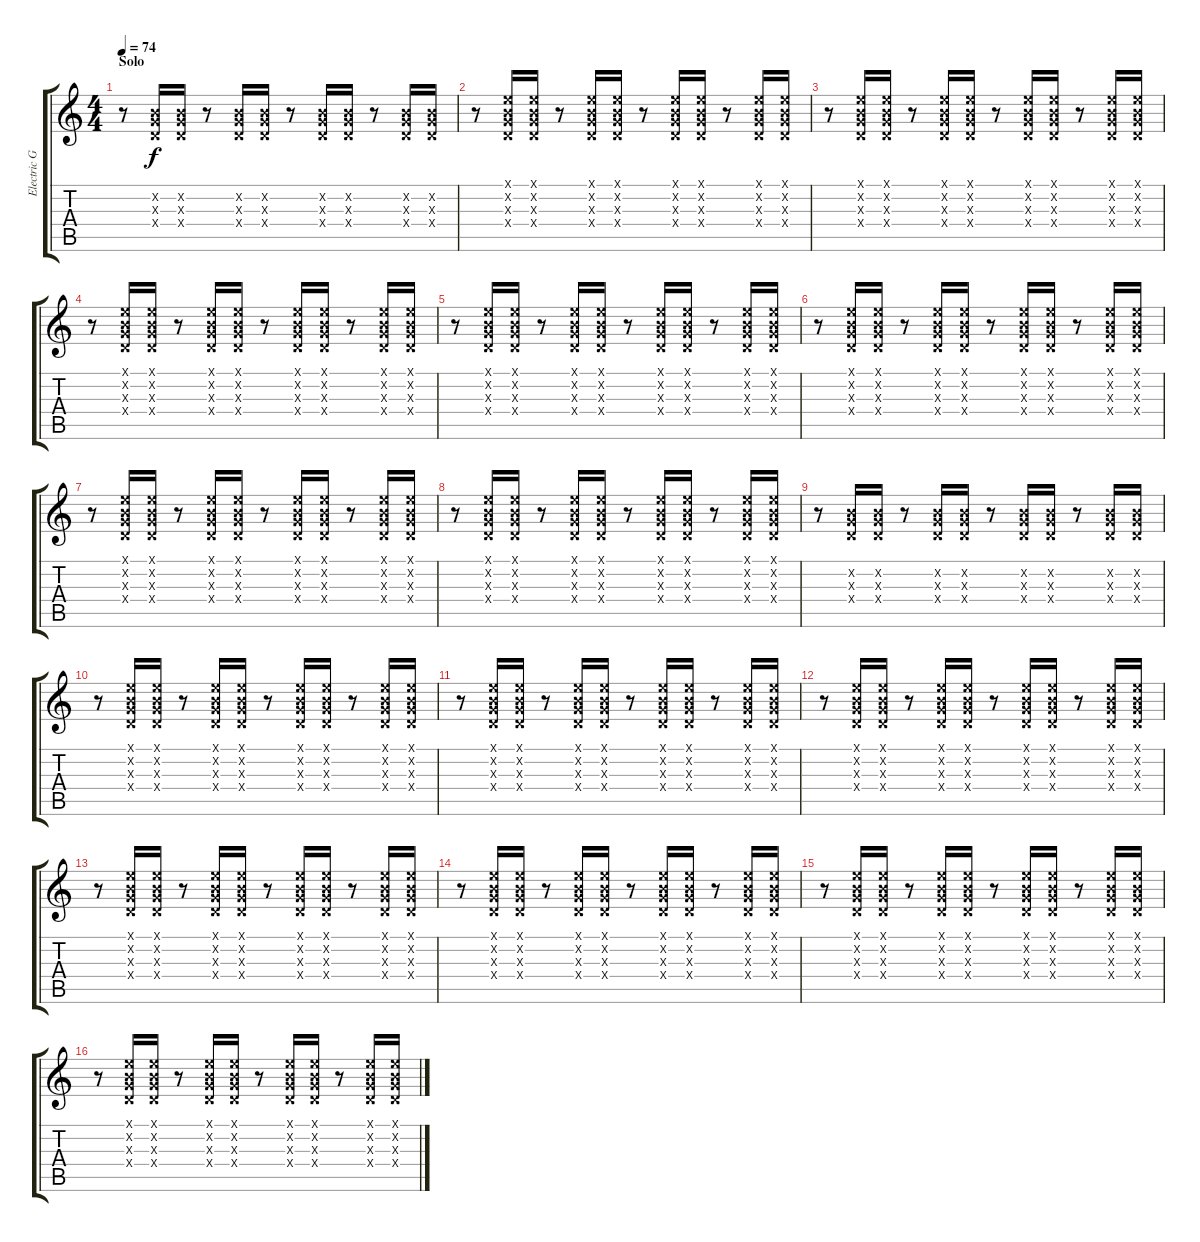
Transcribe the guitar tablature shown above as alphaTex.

\track ("Electric Guitar (Walsh-3)" "Electric G") {instrument overdrivenguitar}
\staff {score tabs}
\tuning (E4 B3 G3 D3 A2 E2) {hide}
\ts (4 4)
\section ("" "Solo")
\tempo 74
\clef g2
\ks c
r.8{dy f} (0.2{x} 0.3{x} 0.4{x}).16 (0.2{x} 0.3{x} 0.4{x}).16 r.8 (0.2{x} 0.3{x} 0.4{x}).16 (0.2{x} 0.3{x} 0.4{x}).16 r.8 (0.2{x} 0.3{x} 0.4{x}).16 (0.2{x} 0.3{x} 0.4{x}).16 r.8 (0.2{x} 0.3{x} 0.4{x}).16 (0.2{x} 0.3{x} 0.4{x}).16 |
r.8 (0.1{x} 0.2{x} 0.3{x} 0.4{x}).16 (0.1{x} 0.2{x} 0.3{x} 0.4{x}).16 r.8 (0.1{x} 0.2{x} 0.3{x} 0.4{x}).16 (0.1{x} 0.2{x} 0.3{x} 0.4{x}).16 r.8 (0.1{x} 0.2{x} 0.3{x} 0.4{x}).16 (0.1{x} 0.2{x} 0.3{x} 0.4{x}).16 r.8 (0.1{x} 0.2{x} 0.3{x} 0.4{x}).16 (0.1{x} 0.2{x} 0.3{x} 0.4{x}).16 |
r.8 (0.1{x} 0.2{x} 0.3{x} 0.4{x}).16 (0.1{x} 0.2{x} 0.3{x} 0.4{x}).16 r.8 (0.1{x} 0.2{x} 0.3{x} 0.4{x}).16 (0.1{x} 0.2{x} 0.3{x} 0.4{x}).16 r.8 (0.1{x} 0.2{x} 0.3{x} 0.4{x}).16 (0.1{x} 0.2{x} 0.3{x} 0.4{x}).16 r.8 (0.1{x} 0.2{x} 0.3{x} 0.4{x}).16 (0.1{x} 0.2{x} 0.3{x} 0.4{x}).16 |
r.8 (0.1{x} 0.2{x} 0.3{x} 0.4{x}).16 (0.1{x} 0.2{x} 0.3{x} 0.4{x}).16 r.8 (0.1{x} 0.2{x} 0.3{x} 0.4{x}).16 (0.1{x} 0.2{x} 0.3{x} 0.4{x}).16 r.8 (0.1{x} 0.2{x} 0.3{x} 0.4{x}).16 (0.1{x} 0.2{x} 0.3{x} 0.4{x}).16 r.8 (0.1{x} 0.2{x} 0.3{x} 0.4{x}).16 (0.1{x} 0.2{x} 0.3{x} 0.4{x}).16 |
r.8 (0.1{x} 0.2{x} 0.3{x} 0.4{x}).16 (0.1{x} 0.2{x} 0.3{x} 0.4{x}).16 r.8 (0.1{x} 0.2{x} 0.3{x} 0.4{x}).16 (0.1{x} 0.2{x} 0.3{x} 0.4{x}).16 r.8 (0.1{x} 0.2{x} 0.3{x} 0.4{x}).16 (0.1{x} 0.2{x} 0.3{x} 0.4{x}).16 r.8 (0.1{x} 0.2{x} 0.3{x} 0.4{x}).16 (0.1{x} 0.2{x} 0.3{x} 0.4{x}).16 |
r.8 (0.1{x} 0.2{x} 0.3{x} 0.4{x}).16 (0.1{x} 0.2{x} 0.3{x} 0.4{x}).16 r.8 (0.1{x} 0.2{x} 0.3{x} 0.4{x}).16 (0.1{x} 0.2{x} 0.3{x} 0.4{x}).16 r.8 (0.1{x} 0.2{x} 0.3{x} 0.4{x}).16 (0.1{x} 0.2{x} 0.3{x} 0.4{x}).16 r.8 (0.1{x} 0.2{x} 0.3{x} 0.4{x}).16 (0.1{x} 0.2{x} 0.3{x} 0.4{x}).16 |
r.8 (0.1{x} 0.2{x} 0.3{x} 0.4{x}).16 (0.1{x} 0.2{x} 0.3{x} 0.4{x}).16 r.8 (0.1{x} 0.2{x} 0.3{x} 0.4{x}).16 (0.1{x} 0.2{x} 0.3{x} 0.4{x}).16 r.8 (0.1{x} 0.2{x} 0.3{x} 0.4{x}).16 (0.1{x} 0.2{x} 0.3{x} 0.4{x}).16 r.8 (0.1{x} 0.2{x} 0.3{x} 0.4{x}).16 (0.1{x} 0.2{x} 0.3{x} 0.4{x}).16 |
r.8 (0.1{x} 0.2{x} 0.3{x} 0.4{x}).16 (0.1{x} 0.2{x} 0.3{x} 0.4{x}).16 r.8 (0.1{x} 0.2{x} 0.3{x} 0.4{x}).16 (0.1{x} 0.2{x} 0.3{x} 0.4{x}).16 r.8 (0.1{x} 0.2{x} 0.3{x} 0.4{x}).16 (0.1{x} 0.2{x} 0.3{x} 0.4{x}).16 r.8 (0.1{x} 0.2{x} 0.3{x} 0.4{x}).16 (0.1{x} 0.2{x} 0.3{x} 0.4{x}).16 |
r.8 (0.2{x} 0.3{x} 0.4{x}).16 (0.2{x} 0.3{x} 0.4{x}).16 r.8 (0.2{x} 0.3{x} 0.4{x}).16 (0.2{x} 0.3{x} 0.4{x}).16 r.8 (0.2{x} 0.3{x} 0.4{x}).16 (0.2{x} 0.3{x} 0.4{x}).16 r.8 (0.2{x} 0.3{x} 0.4{x}).16 (0.2{x} 0.3{x} 0.4{x}).16 |
r.8 (0.1{x} 0.2{x} 0.3{x} 0.4{x}).16 (0.1{x} 0.2{x} 0.3{x} 0.4{x}).16 r.8 (0.1{x} 0.2{x} 0.3{x} 0.4{x}).16 (0.1{x} 0.2{x} 0.3{x} 0.4{x}).16 r.8 (0.1{x} 0.2{x} 0.3{x} 0.4{x}).16 (0.1{x} 0.2{x} 0.3{x} 0.4{x}).16 r.8 (0.1{x} 0.2{x} 0.3{x} 0.4{x}).16 (0.1{x} 0.2{x} 0.3{x} 0.4{x}).16 |
r.8 (0.1{x} 0.2{x} 0.3{x} 0.4{x}).16 (0.1{x} 0.2{x} 0.3{x} 0.4{x}).16 r.8 (0.1{x} 0.2{x} 0.3{x} 0.4{x}).16 (0.1{x} 0.2{x} 0.3{x} 0.4{x}).16 r.8 (0.1{x} 0.2{x} 0.3{x} 0.4{x}).16 (0.1{x} 0.2{x} 0.3{x} 0.4{x}).16 r.8 (0.1{x} 0.2{x} 0.3{x} 0.4{x}).16 (0.1{x} 0.2{x} 0.3{x} 0.4{x}).16 |
r.8 (0.1{x} 0.2{x} 0.3{x} 0.4{x}).16 (0.1{x} 0.2{x} 0.3{x} 0.4{x}).16 r.8 (0.1{x} 0.2{x} 0.3{x} 0.4{x}).16 (0.1{x} 0.2{x} 0.3{x} 0.4{x}).16 r.8 (0.1{x} 0.2{x} 0.3{x} 0.4{x}).16 (0.1{x} 0.2{x} 0.3{x} 0.4{x}).16 r.8 (0.1{x} 0.2{x} 0.3{x} 0.4{x}).16 (0.1{x} 0.2{x} 0.3{x} 0.4{x}).16 |
r.8 (0.1{x} 0.2{x} 0.3{x} 0.4{x}).16 (0.1{x} 0.2{x} 0.3{x} 0.4{x}).16 r.8 (0.1{x} 0.2{x} 0.3{x} 0.4{x}).16 (0.1{x} 0.2{x} 0.3{x} 0.4{x}).16 r.8 (0.1{x} 0.2{x} 0.3{x} 0.4{x}).16 (0.1{x} 0.2{x} 0.3{x} 0.4{x}).16 r.8 (0.1{x} 0.2{x} 0.3{x} 0.4{x}).16 (0.1{x} 0.2{x} 0.3{x} 0.4{x}).16 |
r.8 (0.1{x} 0.2{x} 0.3{x} 0.4{x}).16 (0.1{x} 0.2{x} 0.3{x} 0.4{x}).16 r.8 (0.1{x} 0.2{x} 0.3{x} 0.4{x}).16 (0.1{x} 0.2{x} 0.3{x} 0.4{x}).16 r.8 (0.1{x} 0.2{x} 0.3{x} 0.4{x}).16 (0.1{x} 0.2{x} 0.3{x} 0.4{x}).16 r.8 (0.1{x} 0.2{x} 0.3{x} 0.4{x}).16 (0.1{x} 0.2{x} 0.3{x} 0.4{x}).16 |
r.8 (0.1{x} 0.2{x} 0.3{x} 0.4{x}).16 (0.1{x} 0.2{x} 0.3{x} 0.4{x}).16 r.8 (0.1{x} 0.2{x} 0.3{x} 0.4{x}).16 (0.1{x} 0.2{x} 0.3{x} 0.4{x}).16 r.8 (0.1{x} 0.2{x} 0.3{x} 0.4{x}).16 (0.1{x} 0.2{x} 0.3{x} 0.4{x}).16 r.8 (0.1{x} 0.2{x} 0.3{x} 0.4{x}).16 (0.1{x} 0.2{x} 0.3{x} 0.4{x}).16 |
r.8 (0.1{x} 0.2{x} 0.3{x} 0.4{x}).16 (0.1{x} 0.2{x} 0.3{x} 0.4{x}).16 r.8 (0.1{x} 0.2{x} 0.3{x} 0.4{x}).16 (0.1{x} 0.2{x} 0.3{x} 0.4{x}).16 r.8 (0.1{x} 0.2{x} 0.3{x} 0.4{x}).16 (0.1{x} 0.2{x} 0.3{x} 0.4{x}).16 r.8 (0.1{x} 0.2{x} 0.3{x} 0.4{x}).16 (0.1{x} 0.2{x} 0.3{x} 0.4{x}).16
